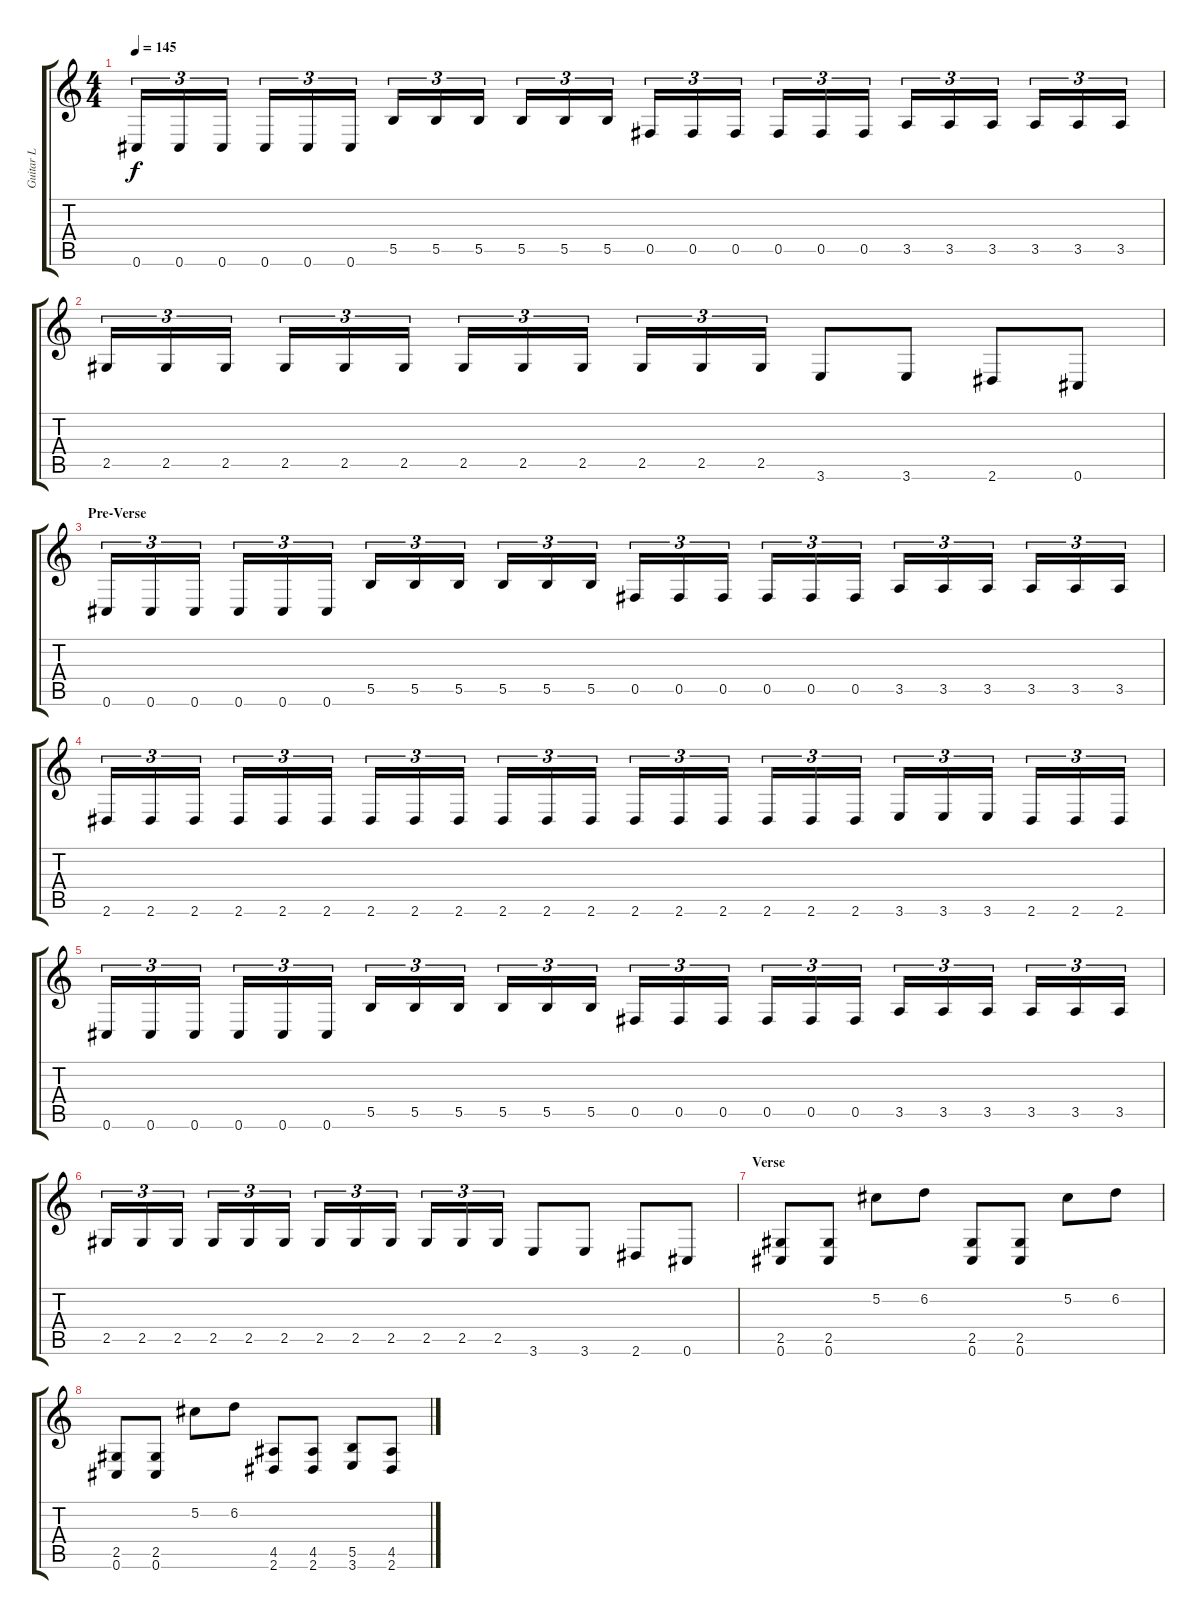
\track ("Guitar L" "Guitar L") {instrument distortionguitar}
\staff {score tabs}
\tuning (Db4 Ab3 E3 B2 Gb2 Db2) {hide}
\ts (4 4)
\tempo 145
\clef g2
\ks c
0.6.16{tu (3 2) dy f} 0.6.16{tu (3 2)} 0.6.16{tu (3 2)} 0.6.16{tu (3 2)} 0.6.16{tu (3 2)} 0.6.16{tu (3 2)} 5.5.16{tu (3 2)} 5.5.16{tu (3 2)} 5.5.16{tu (3 2)} 5.5.16{tu (3 2)} 5.5.16{tu (3 2)} 5.5.16{tu (3 2)} 0.5.16{tu (3 2)} 0.5.16{tu (3 2)} 0.5.16{tu (3 2)} 0.5.16{tu (3 2)} 0.5.16{tu (3 2)} 0.5.16{tu (3 2)} 3.5.16{tu (3 2)} 3.5.16{tu (3 2)} 3.5.16{tu (3 2)} 3.5.16{tu (3 2)} 3.5.16{tu (3 2)} 3.5.16{tu (3 2)} |
2.5.16{tu (3 2)} 2.5.16{tu (3 2)} 2.5.16{tu (3 2)} 2.5.16{tu (3 2)} 2.5.16{tu (3 2)} 2.5.16{tu (3 2)} 2.5.16{tu (3 2)} 2.5.16{tu (3 2)} 2.5.16{tu (3 2)} 2.5.16{tu (3 2)} 2.5.16{tu (3 2)} 2.5.16{tu (3 2)} 3.6.8 3.6.8 2.6.8 0.6.8 |
\section ("" "Pre-Verse")
0.6.16{tu (3 2)} 0.6.16{tu (3 2)} 0.6.16{tu (3 2)} 0.6.16{tu (3 2)} 0.6.16{tu (3 2)} 0.6.16{tu (3 2)} 5.5.16{tu (3 2)} 5.5.16{tu (3 2)} 5.5.16{tu (3 2)} 5.5.16{tu (3 2)} 5.5.16{tu (3 2)} 5.5.16{tu (3 2)} 0.5.16{tu (3 2)} 0.5.16{tu (3 2)} 0.5.16{tu (3 2)} 0.5.16{tu (3 2)} 0.5.16{tu (3 2)} 0.5.16{tu (3 2)} 3.5.16{tu (3 2)} 3.5.16{tu (3 2)} 3.5.16{tu (3 2)} 3.5.16{tu (3 2)} 3.5.16{tu (3 2)} 3.5.16{tu (3 2)} |
2.6.16{tu (3 2)} 2.6.16{tu (3 2)} 2.6.16{tu (3 2)} 2.6.16{tu (3 2)} 2.6.16{tu (3 2)} 2.6.16{tu (3 2)} 2.6.16{tu (3 2)} 2.6.16{tu (3 2)} 2.6.16{tu (3 2)} 2.6.16{tu (3 2)} 2.6.16{tu (3 2)} 2.6.16{tu (3 2)} 2.6.16{tu (3 2)} 2.6.16{tu (3 2)} 2.6.16{tu (3 2)} 2.6.16{tu (3 2)} 2.6.16{tu (3 2)} 2.6.16{tu (3 2)} 3.6.16{tu (3 2)} 3.6.16{tu (3 2)} 3.6.16{tu (3 2)} 2.6.16{tu (3 2)} 2.6.16{tu (3 2)} 2.6.16{tu (3 2)} |
0.6.16{tu (3 2)} 0.6.16{tu (3 2)} 0.6.16{tu (3 2)} 0.6.16{tu (3 2)} 0.6.16{tu (3 2)} 0.6.16{tu (3 2)} 5.5.16{tu (3 2)} 5.5.16{tu (3 2)} 5.5.16{tu (3 2)} 5.5.16{tu (3 2)} 5.5.16{tu (3 2)} 5.5.16{tu (3 2)} 0.5.16{tu (3 2)} 0.5.16{tu (3 2)} 0.5.16{tu (3 2)} 0.5.16{tu (3 2)} 0.5.16{tu (3 2)} 0.5.16{tu (3 2)} 3.5.16{tu (3 2)} 3.5.16{tu (3 2)} 3.5.16{tu (3 2)} 3.5.16{tu (3 2)} 3.5.16{tu (3 2)} 3.5.16{tu (3 2)} |
2.5.16{tu (3 2)} 2.5.16{tu (3 2)} 2.5.16{tu (3 2)} 2.5.16{tu (3 2)} 2.5.16{tu (3 2)} 2.5.16{tu (3 2)} 2.5.16{tu (3 2)} 2.5.16{tu (3 2)} 2.5.16{tu (3 2)} 2.5.16{tu (3 2)} 2.5.16{tu (3 2)} 2.5.16{tu (3 2)} 3.6.8 3.6.8 2.6.8 0.6.8 |
\section ("" "Verse")
(2.5 0.6).8 (2.5 0.6).8 5.2.8 6.2.8 (2.5 0.6).8 (2.5 0.6).8 5.2.8 6.2.8 |
(2.5 0.6).8 (2.5 0.6).8 5.2.8 6.2.8 (4.5 2.6).8 (4.5 2.6).8 (5.5 3.6).8 (4.5 2.6).8
